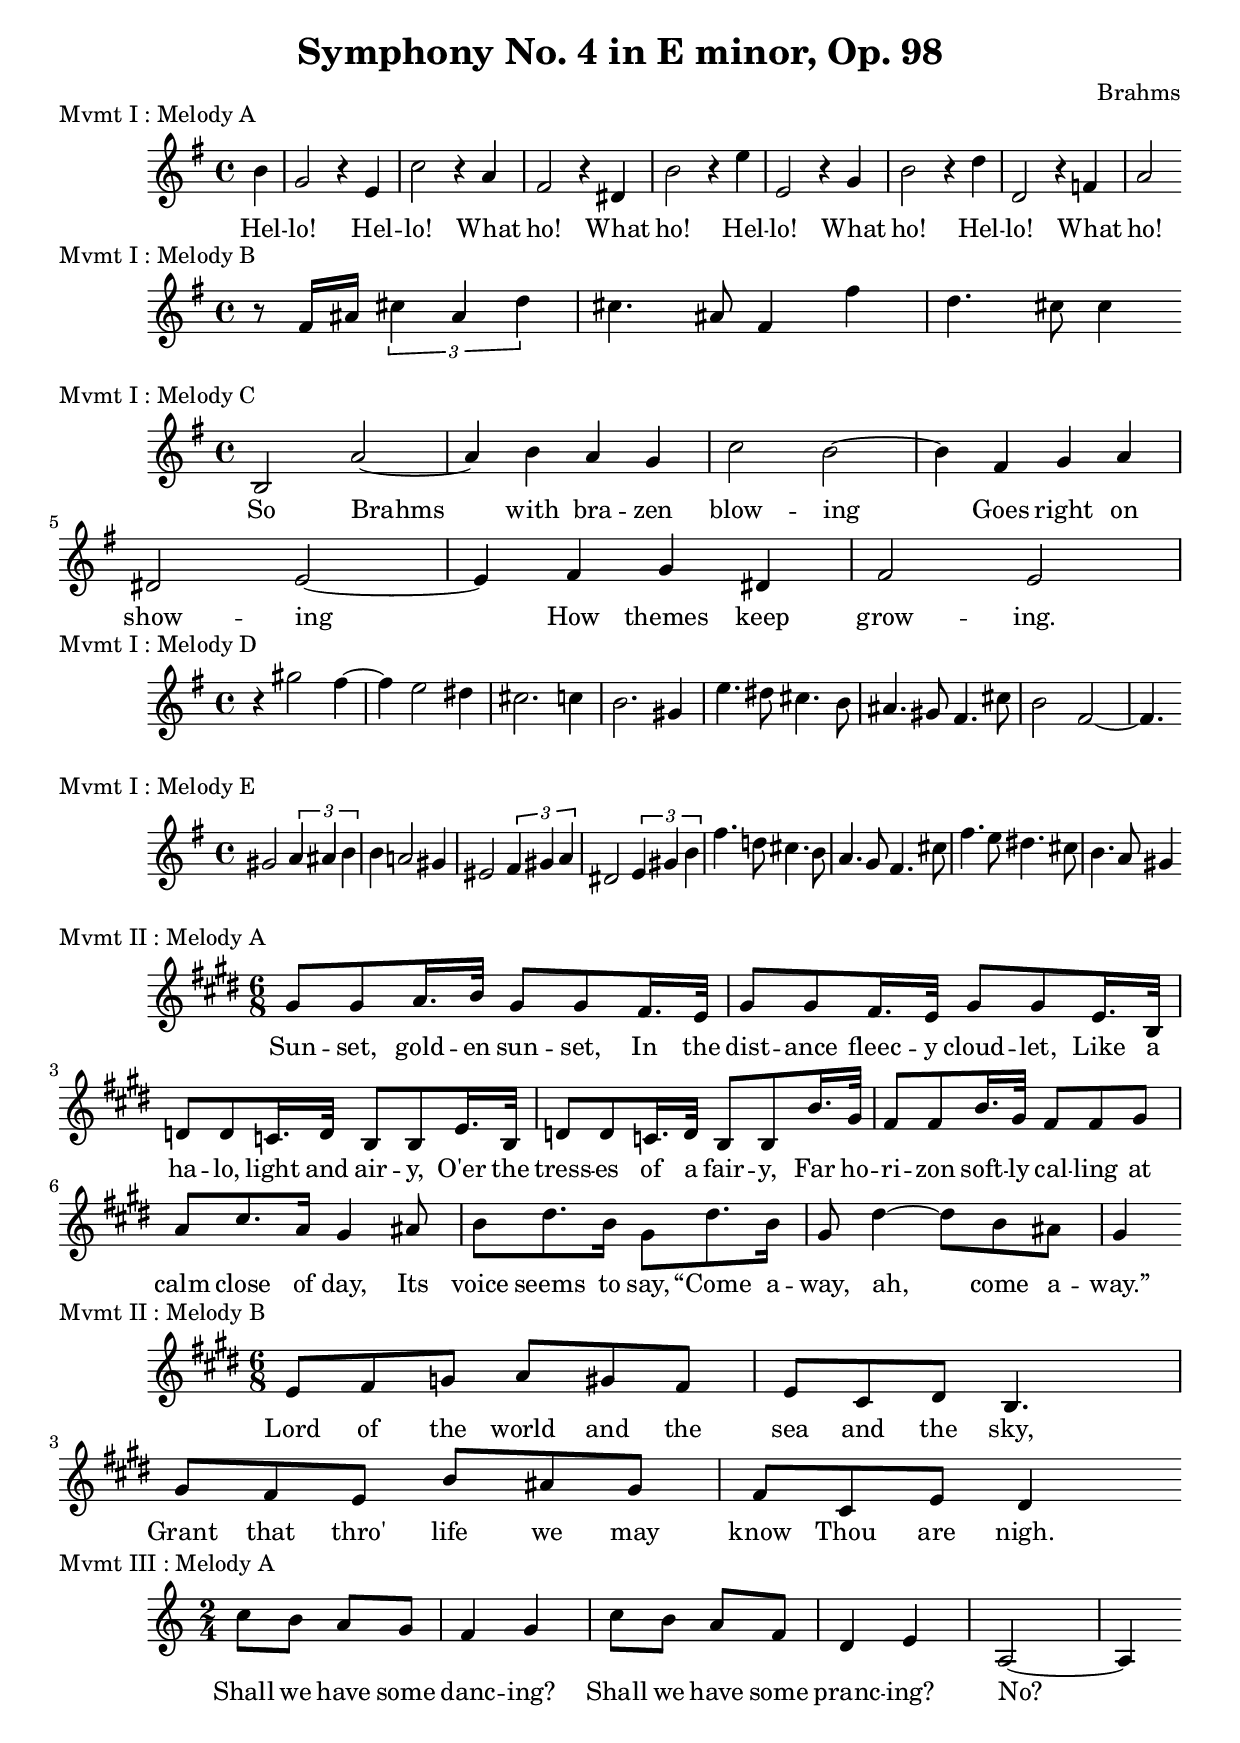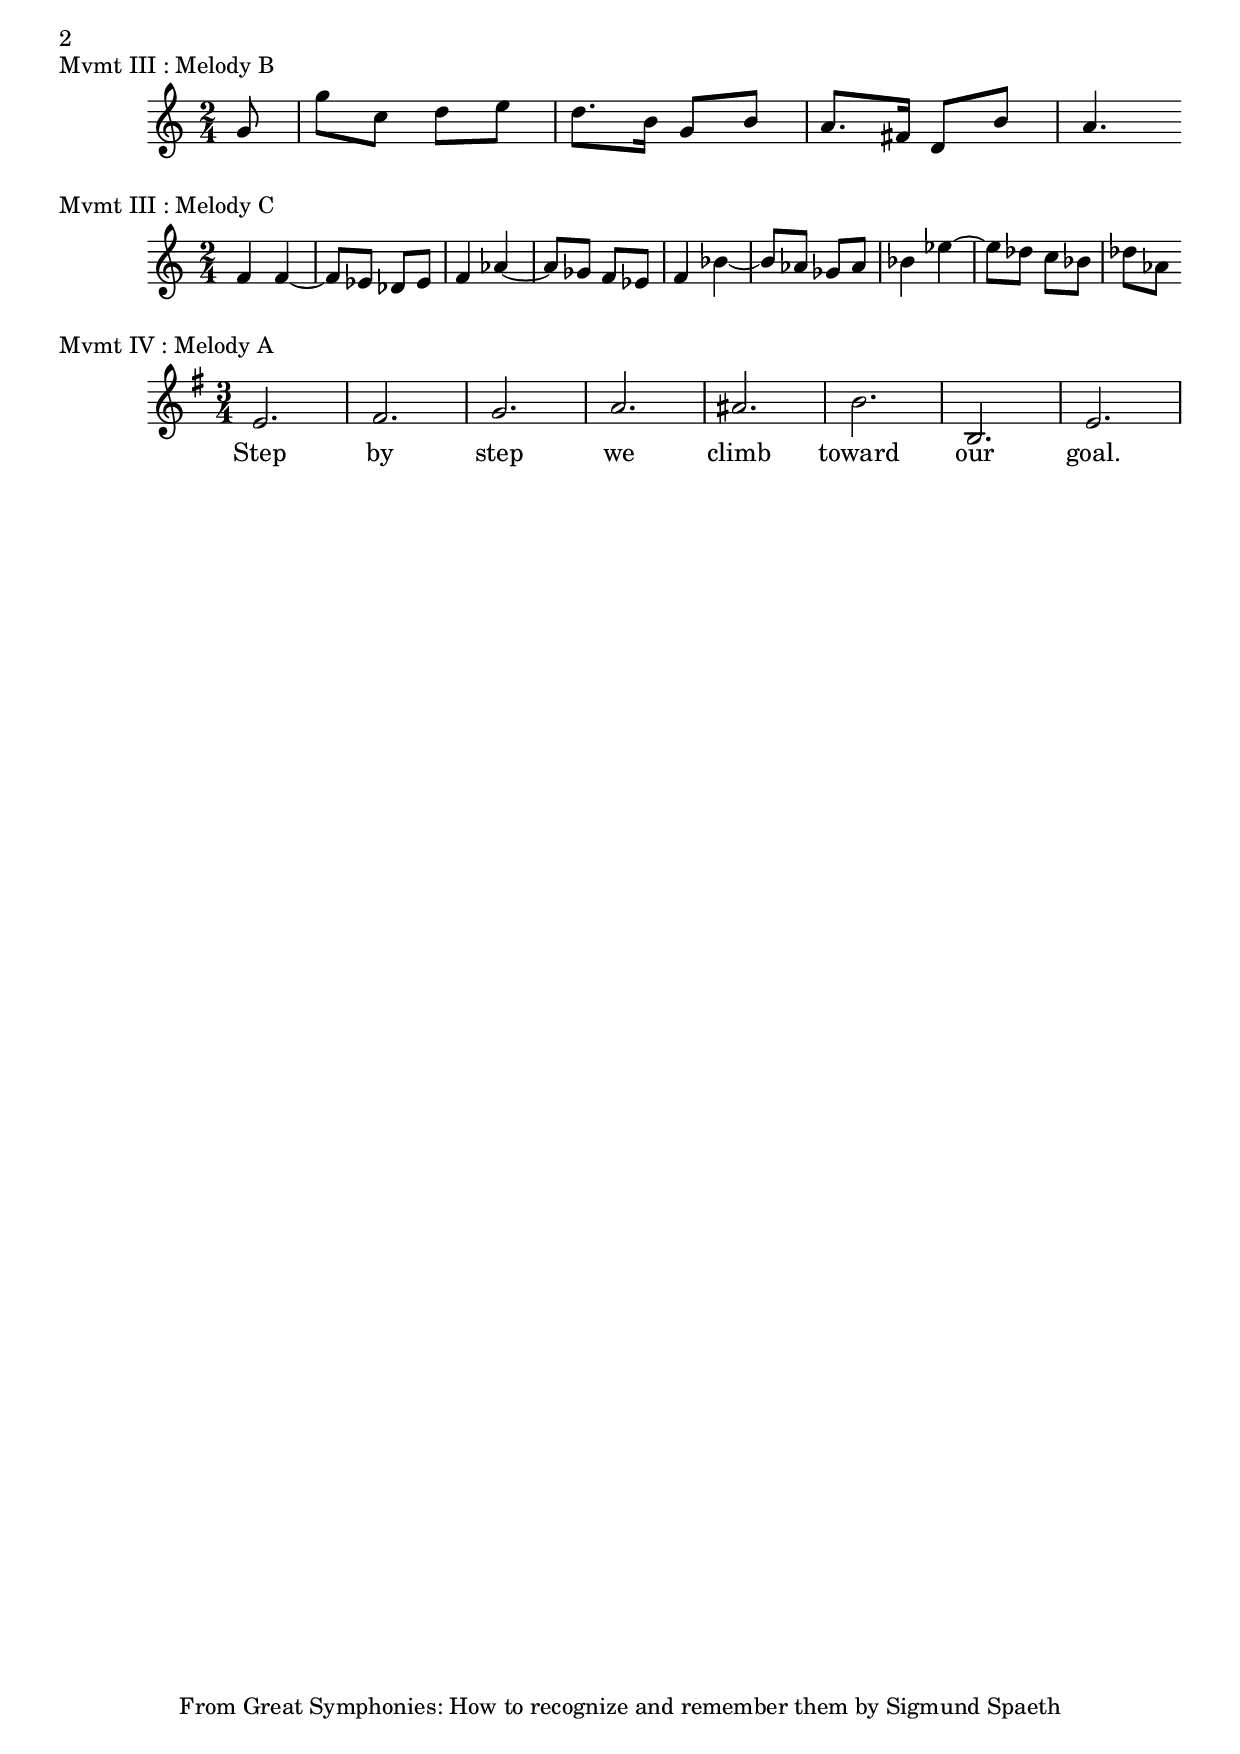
% Brahms Symphony No. 4 in E minor, Op. 98
\version "2.18.2"
% Movement I Melody A {{{
melody_ia = <<
    \relative c'' {
        \clef "treble"
        \key e \minor
        \time 4/4
        \partial 4 {b4} |
        g2 r4 e4 |
        c'2 r4 a4 |
        fis2 r4 dis4 |
        b'2 r4 e4 |
        e,2 r4 g4 |
        b2 r4 d4 |
        d,2 r4 f4 |
        a2
    }
    \addlyrics {
        Hel -- lo! Hel -- lo! What ho!
        What ho! Hel -- lo! What ho!
        Hel -- lo! What ho!
    }
>> % }}}

% Movement I Melody B {{{
melody_ib = <<
    \relative c' {
        \clef "treble"
        \key e \minor
        \time 4/4
        \partial 2. {r8 fis16 ais16 \tuplet 3/2 {cis4 ais4 d}} |
        cis4. ais8 fis4 fis'4 |
        d4. cis8 cis4
    }
    \addlyrics {
    }
>> % }}}

% Movement I Melody C {{{
melody_ic = <<
    \relative c' {
        \clef "treble"
        \key e \minor
        \time 4/4
        b2 a'2~ |
        a4 b a g |
        c2 b2~ |
        b4 fis g a |
        dis,2 e2~ |
        e4 fis g dis |
        fis2 e2 |
    }
    \addlyrics {
        So Brahms with bra -- zen blow -- ing
        Goes right on show -- ing
        How themes keep grow -- ing.
    }
>> % }}}

% Movement I Melody D {{{
melody_id = <<
    \relative c'' {
        \clef "treble"
        \key e \minor
        \time 4/4
        r4 gis'2 fis4~ |
        fis4 e2 dis4 |
        cis2. c4 |
        b2. gis4 |
        e'4. dis8 cis4. b8 |
        ais4. gis8 fis4. cis'8 |
        b2 fis2~ |
        fis4.
    }
    \addlyrics {
    }
>> % }}}

% Movement I Melody E {{{
melody_ie = <<
    \relative c'' {
        \clef "treble"
        \key e \minor
        \time 4/4
        gis2 \tuplet 3/2 {a4 ais b} |
        b4 a!2 gis4 |
        eis2 \tuplet 3/2 {fis4 gis a} |
        dis,2 \tuplet 3/2 {e4 gis b} |
        fis'4. d!8 cis4. b8 |
        a4. g8 fis4. cis'8 |
        fis4. e8 dis4. cis8 |
        b4. a8 gis4
    }
    \addlyrics {
    }
>> % }}}

% Movement II Melody A {{{
melody_iia = <<
    \relative c'' {
        \clef "treble"
        \key e \major
        \time 6/8
        gis8 gis a16. b32 gis8 gis fis16. e32 |
        gis8 gis fis16. e32 gis8 gis e16. b32 |
        d8 d c16. d32 b8 b e16. b32 |
        d8 d c16. d32 b8 b b'16. gis32 |
        fis8 fis b16. gis32 fis8 fis gis |
        a8 cis8. a16 gis4 ais8 |
        b8 dis8. b16 gis8 dis'8. b16 |
        gis8 dis'4~ dis8 b ais |
        gis4
    }
    \addlyrics {
        Sun -- set, gold -- en sun -- set,
        In the dist -- ance fleec -- y cloud -- let,
        Like a ha -- lo, light and air -- y,
        O'er the tress -- es of a fair -- y,
        Far ho -- ri -- zon soft -- ly cal -- ling
        at calm close of day,
        Its voice seems to say, “Come a -- way, ah,
        come a -- way.”
    }
>> % }}}

% Movement II Melody B {{{
melody_iib = <<
    \relative c' {
        \clef "treble"
        \key e \major
        \time 6/8
        e8 fis g a gis fis |
        e8 cis dis b4. |
        gis'8 fis e b' ais gis |
        fis8 cis e dis4
    }
    \addlyrics {
        Lord of the world and the sea and the sky,
        Grant that thro' life we may know Thou are nigh.
    }
>> % }}}

% Movement III Melody A {{{
melody_iiia = <<
    \relative c'' {
        \clef "treble"
        \key c \major
        \time 2/4
        c8 b a g |
        f4 g |
        c8 b a f |
        d4 e |
        a,2~ |
        a4
    }
    \addlyrics {
        Shall we have some danc -- ing?
        Shall we have some pranc -- ing? No?
    }
>> % }}}

% Movement III Melody B {{{
melody_iiib = <<
    \relative c'' {
        \clef "treble"
        \key c \major
        \time 2/4
        \partial 8 {g8} |
        g'8 c, d e |
        d8. b16 g8 b |
        a8. fis16 d8 b'8 |
        a4.
    }
    \addlyrics {
    }
>> % }}}

% Movement III Melody C {{{
melody_iiic = <<
    \relative c' {
        \clef "treble"
        \key c \major
        \time 2/4
        f4 f~ |
        f8 ees des ees |
        f4 aes4~ |
        aes8 ges f ees |
        f4 bes~ |
        bes8 aes ges aes |
        bes4 ees~ |
        ees8 des c bes |
        des8 aes
    }
    \addlyrics {
    }
>> % }}}

% Movement IV Melody A {{{
melody_iva = <<
    \relative c' {
        \clef "treble"
        \key e \minor
        \time 3/4
        e2. |
        fis2. |
        g2. |
        a2. |
        ais2. |
        b2. |
        b,2. |
        e2. |
    }
    \addlyrics {
        Step by step we climb toward our goal.
    }
>> % }}}


\header {
    title = "Symphony No. 4 in E minor, Op. 98"
    composer = "Brahms"
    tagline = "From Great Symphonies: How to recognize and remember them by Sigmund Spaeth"
}
\layout { ragged-right = ##f }

\score {
    \header {piece = "Mvmt I : Melody A"}
    \melody_ia
}

\score {
    \header {piece = "Mvmt I : Melody B"}
    \melody_ib
}

\score {
    \header {piece = "Mvmt I : Melody C"}
    \melody_ic
}

\score {
    \header {piece = "Mvmt I : Melody D"}
    \melody_id 
}

\score {
    \header {piece = "Mvmt I : Melody E"}
    \melody_ie
}

\score {
    \header {piece = "Mvmt II : Melody A"}
    \melody_iia
}

\score {
    \header {piece = "Mvmt II : Melody B"}
    \melody_iib
}

\score {
    \header {piece = "Mvmt III : Melody A"}
    \melody_iiia
}

\score {
    \header {piece = "Mvmt III : Melody B"}
    \melody_iiib
}

\score {
    \header {piece = "Mvmt III : Melody C"}
    \melody_iiic
}

\score {
    \header {piece = "Mvmt IV : Melody A"}
    \melody_iva
}